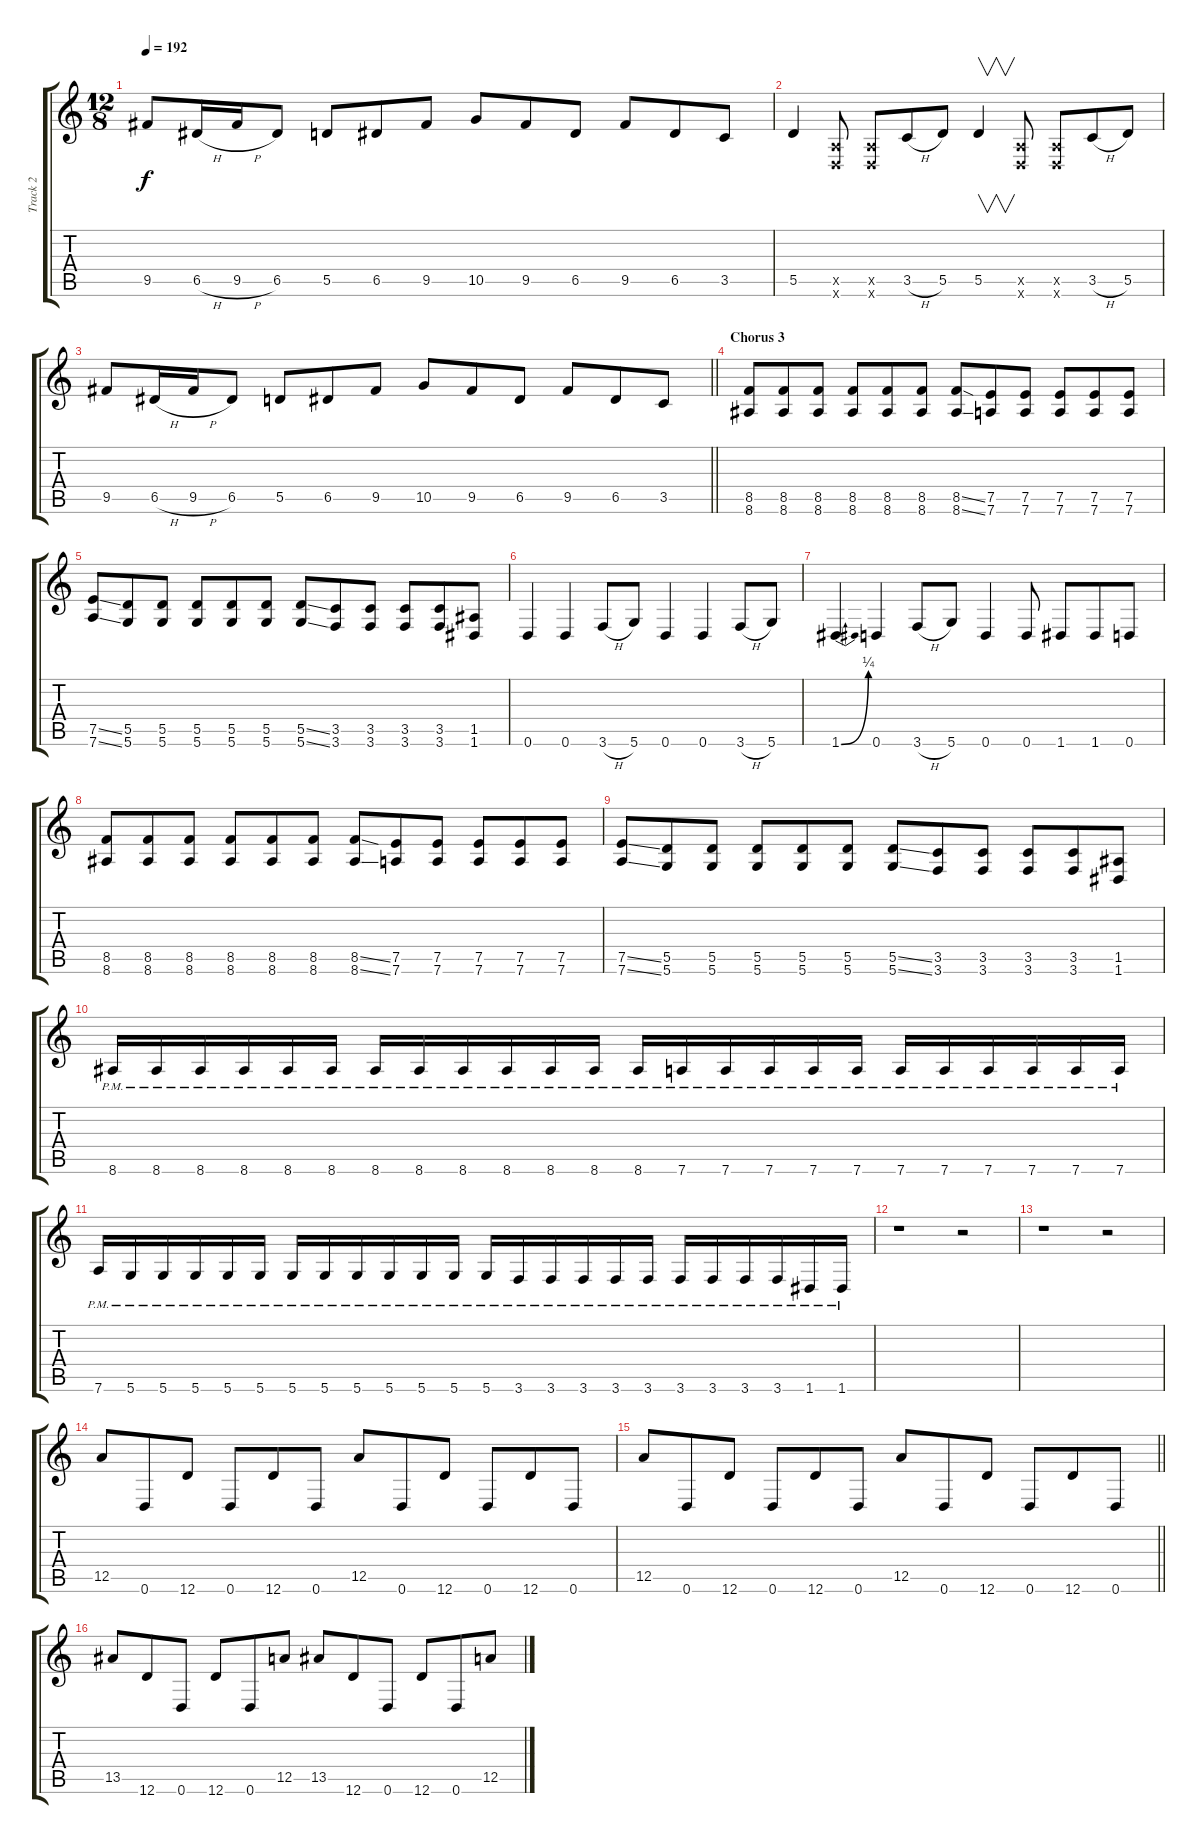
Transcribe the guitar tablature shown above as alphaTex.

\track ("Track 2" "Track 2") {instrument overdrivenguitar}
\staff {score tabs}
\tuning (E4 B3 G3 D3 A2 D2) {hide}
\ts (12 8)
\tempo 192
\clef g2
\ks c
9.5.8{dy f} 6.5{h}.16 9.5{h}.16 6.5.8 5.5.8 6.5.8 9.5.8 10.5.8 9.5.8 6.5.8 9.5.8 6.5.8 3.5.8 |
5.5.4 (0.5{x} 0.6{x}).8 (0.5{x} 0.6{x}).8 3.5{h}.8 5.5.8 5.5.4{v} (0.5{x} 0.6{x}).8 (0.5{x} 0.6{x}).8 3.5{h}.8 5.5.8 |
\barLineRight lightlight
9.5.8 6.5{h}.16 9.5{h}.16 6.5.8 5.5.8 6.5.8 9.5.8 10.5.8 9.5.8 6.5.8 9.5.8 6.5.8 3.5.8 |
\section ("" "Chorus 3")
(8.5 8.6).8 (8.5 8.6).8 (8.5 8.6).8 (8.5 8.6).8 (8.5 8.6).8 (8.5 8.6).8 (8.5{ss} 8.6{ss}).8 (7.5 7.6).8 (7.5 7.6).8 (7.5 7.6).8 (7.5 7.6).8 (7.5 7.6).8 |
(7.5{ss} 7.6{ss}).8 (5.5 5.6).8 (5.5 5.6).8 (5.5 5.6).8 (5.5 5.6).8 (5.5 5.6).8 (5.5{ss} 5.6{ss}).8 (3.5 3.6).8 (3.5 3.6).8 (3.5 3.6).8 (3.5 3.6).8 (1.5 1.6).8 |
0.6.4 0.6.4 3.6{h}.8 5.6.8 0.6.4 0.6.4 3.6{h}.8 5.6.8 |
1.6{be (bend 0 0 60 1)}.4 0.6.4 3.6{h}.8 5.6.8 0.6.4 0.6.8 1.6.8 1.6.8 0.6.8 |
(8.5 8.6).8 (8.5 8.6).8 (8.5 8.6).8 (8.5 8.6).8 (8.5 8.6).8 (8.5 8.6).8 (8.5{ss} 8.6{ss}).8 (7.5 7.6).8 (7.5 7.6).8 (7.5 7.6).8 (7.5 7.6).8 (7.5 7.6).8 |
(7.5{ss} 7.6{ss}).8 (5.5 5.6).8 (5.5 5.6).8 (5.5 5.6).8 (5.5 5.6).8 (5.5 5.6).8 (5.5{ss} 5.6{ss}).8 (3.5 3.6).8 (3.5 3.6).8 (3.5 3.6).8 (3.5 3.6).8 (1.5 1.6).8 |
8.6{pm}.16 8.6{pm}.16 8.6{pm}.16 8.6{pm}.16 8.6{pm}.16 8.6{pm}.16 8.6{pm}.16 8.6{pm}.16 8.6{pm}.16 8.6{pm}.16 8.6{pm}.16 8.6{pm}.16 8.6{pm}.16 7.6{pm}.16 7.6{pm}.16 7.6{pm}.16 7.6{pm}.16 7.6{pm}.16 7.6{pm}.16 7.6{pm}.16 7.6{pm}.16 7.6{pm}.16 7.6{pm}.16 7.6{pm}.16 |
7.6{pm}.16 5.6{pm}.16 5.6{pm}.16 5.6{pm}.16 5.6{pm}.16 5.6{pm}.16 5.6{pm}.16 5.6{pm}.16 5.6{pm}.16 5.6{pm}.16 5.6{pm}.16 5.6{pm}.16 5.6{pm}.16 3.6{pm}.16 3.6{pm}.16 3.6{pm}.16 3.6{pm}.16 3.6{pm}.16 3.6{pm}.16 3.6{pm}.16 3.6{pm}.16 3.6{pm}.16 1.6{pm}.16 1.6{pm}.16 |
r.1 r.2 |
r.1 r.2 |
12.5.8 0.6.8 12.6.8 0.6.8 12.6.8 0.6.8 12.5.8 0.6.8 12.6.8 0.6.8 12.6.8 0.6.8 |
\barLineRight lightlight
12.5.8 0.6.8 12.6.8 0.6.8 12.6.8 0.6.8 12.5.8 0.6.8 12.6.8 0.6.8 12.6.8 0.6.8 |
13.5.8 12.6.8 0.6.8 12.6.8 0.6.8 12.5.8 13.5.8 12.6.8 0.6.8 12.6.8 0.6.8 12.5.8
